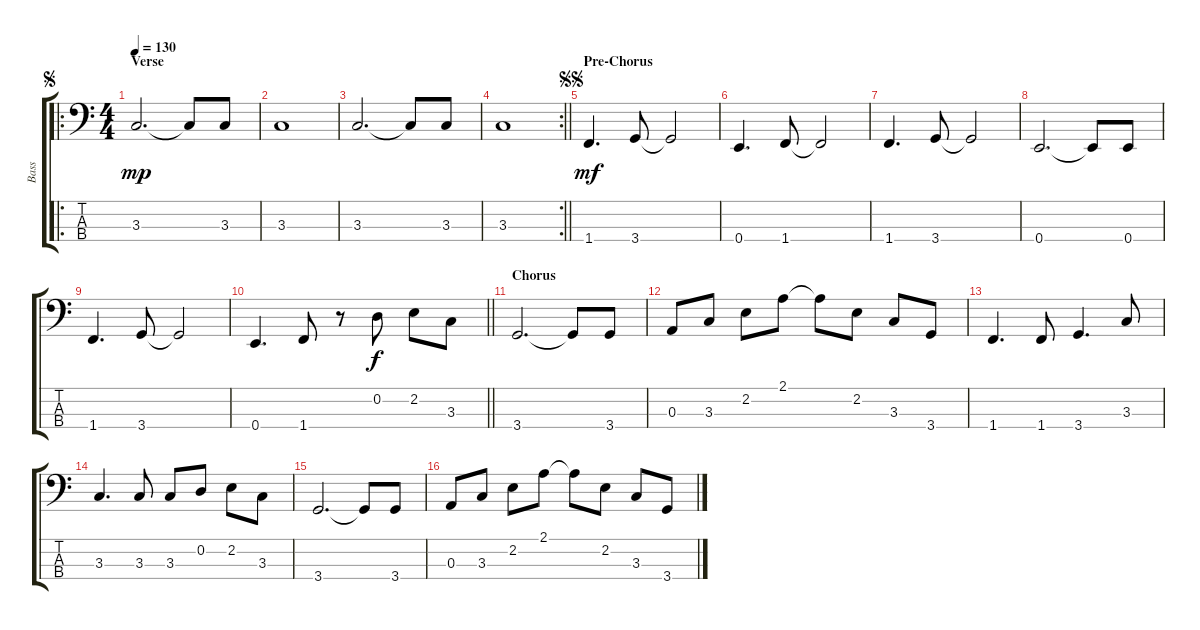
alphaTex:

\track ("Bass" "Bass") {instrument electricbassfinger}
\staff {score tabs}
\tuning (G2 D2 A1 E1) {hide}
\ro
\ts (4 4)
\section ("" "Verse")
\jump segno
\tempo 130
\clef f4
\ks c
3.3.2{d dy mp} 3.3{t}.8 3.3.8 |
3.3.1 |
3.3.2{d} 3.3{t}.8 3.3.8 |
\rc 2
\barLineRight lightlight
3.3.1 |
\section ("" "Pre-Chorus")
\jump segnosegno
1.4.4{d dy mf} 3.4.8 3.4{t}.2 |
0.4.4{d} 1.4.8 1.4{t}.2 |
1.4.4{d} 3.4.8 3.4{t}.2 |
0.4.2{d} 0.4{t}.8 0.4.8 |
1.4.4{d} 3.4.8 3.4{t}.2 |
\barLineRight lightlight
0.4.4{d} 1.4.8 r.8 0.2.8{dy f} 2.2.8 3.3.8 |
\section ("" "Chorus")
3.4.2{d} 3.4{t}.8 3.4.8 |
0.3.8 3.3.8 2.2.8 2.1.8 2.1{t}.8 2.2.8 3.3.8 3.4.8 |
1.4.4{d} 1.4.8 3.4.4{d} 3.3.8 |
3.3.4{d} 3.3.8 3.3.8 0.2.8 2.2.8 3.3.8 |
3.4.2{d} 3.4{t}.8 3.4.8 |
0.3.8 3.3.8 2.2.8 2.1.8 2.1{t}.8 2.2.8 3.3.8 3.4.8
